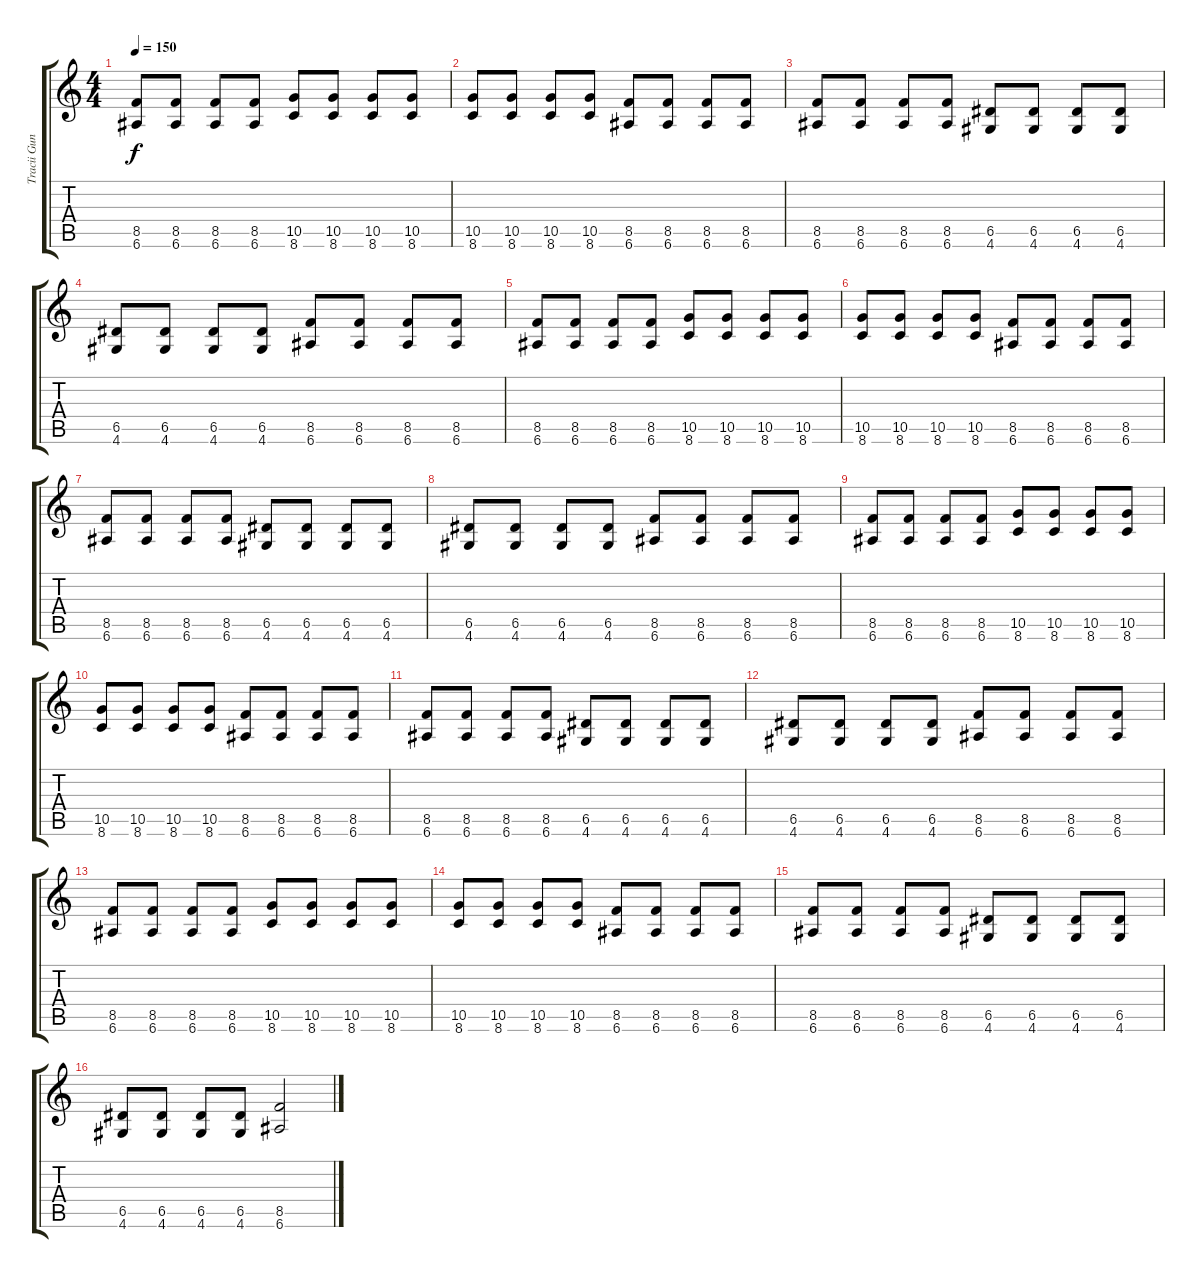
\track ("Tracii Guns-Rhythm Guitar" "Tracii Gun") {instrument distortionguitar}
\staff {score tabs}
\tuning (E4 B3 G3 D3 A2 E2) {hide}
\ts (4 4)
\tempo 150
\clef g2
\ks c
(8.5 6.6).8{dy f} (8.5 6.6).8 (8.5 6.6).8 (8.5 6.6).8 (10.5 8.6).8 (10.5 8.6).8 (10.5 8.6).8 (10.5 8.6).8 |
(10.5 8.6).8 (10.5 8.6).8 (10.5 8.6).8 (10.5 8.6).8 (8.5 6.6).8 (8.5 6.6).8 (8.5 6.6).8 (8.5 6.6).8 |
(8.5 6.6).8 (8.5 6.6).8 (8.5 6.6).8 (8.5 6.6).8 (6.5 4.6).8 (6.5 4.6).8 (6.5 4.6).8 (6.5 4.6).8 |
(6.5 4.6).8 (6.5 4.6).8 (6.5 4.6).8 (6.5 4.6).8 (8.5 6.6).8 (8.5 6.6).8 (8.5 6.6).8 (8.5 6.6).8 |
(8.5 6.6).8 (8.5 6.6).8 (8.5 6.6).8 (8.5 6.6).8 (10.5 8.6).8 (10.5 8.6).8 (10.5 8.6).8 (10.5 8.6).8 |
(10.5 8.6).8 (10.5 8.6).8 (10.5 8.6).8 (10.5 8.6).8 (8.5 6.6).8 (8.5 6.6).8 (8.5 6.6).8 (8.5 6.6).8 |
(8.5 6.6).8 (8.5 6.6).8 (8.5 6.6).8 (8.5 6.6).8 (6.5 4.6).8 (6.5 4.6).8 (6.5 4.6).8 (6.5 4.6).8 |
(6.5 4.6).8 (6.5 4.6).8 (6.5 4.6).8 (6.5 4.6).8 (8.5 6.6).8 (8.5 6.6).8 (8.5 6.6).8 (8.5 6.6).8 |
(8.5 6.6).8 (8.5 6.6).8 (8.5 6.6).8 (8.5 6.6).8 (10.5 8.6).8 (10.5 8.6).8 (10.5 8.6).8 (10.5 8.6).8 |
(10.5 8.6).8 (10.5 8.6).8 (10.5 8.6).8 (10.5 8.6).8 (8.5 6.6).8 (8.5 6.6).8 (8.5 6.6).8 (8.5 6.6).8 |
(8.5 6.6).8 (8.5 6.6).8 (8.5 6.6).8 (8.5 6.6).8 (6.5 4.6).8 (6.5 4.6).8 (6.5 4.6).8 (6.5 4.6).8 |
(6.5 4.6).8 (6.5 4.6).8 (6.5 4.6).8 (6.5 4.6).8 (8.5 6.6).8 (8.5 6.6).8 (8.5 6.6).8 (8.5 6.6).8 |
(8.5 6.6).8 (8.5 6.6).8 (8.5 6.6).8 (8.5 6.6).8 (10.5 8.6).8 (10.5 8.6).8 (10.5 8.6).8 (10.5 8.6).8 |
(10.5 8.6).8 (10.5 8.6).8 (10.5 8.6).8 (10.5 8.6).8 (8.5 6.6).8 (8.5 6.6).8 (8.5 6.6).8 (8.5 6.6).8 |
(8.5 6.6).8 (8.5 6.6).8 (8.5 6.6).8 (8.5 6.6).8 (6.5 4.6).8 (6.5 4.6).8 (6.5 4.6).8 (6.5 4.6).8 |
(6.5 4.6).8 (6.5 4.6).8 (6.5 4.6).8 (6.5 4.6).8 (8.5 6.6).2
